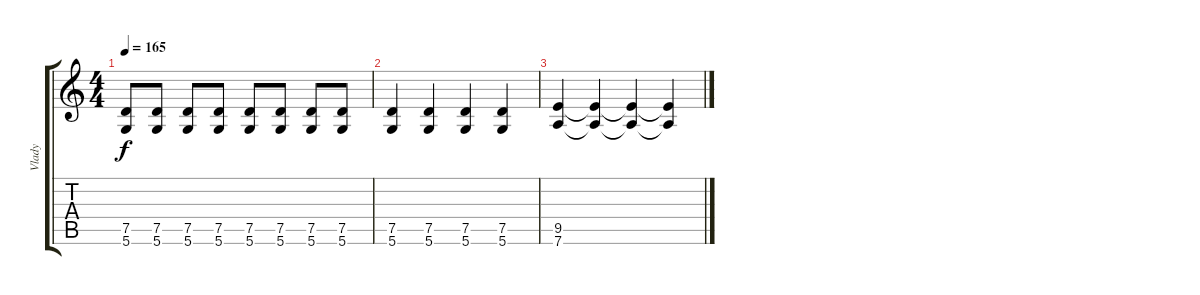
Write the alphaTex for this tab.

\track ("Vlady" "Vlady") {instrument distortionguitar}
\staff {score tabs}
\tuning (D4 A3 F3 C3 G2 D2) {hide}
\ts (4 4)
\tempo 165
\clef g2
\ks c
(7.5 5.6).8{dy f} (7.5 5.6).8 (7.5 5.6).8 (7.5 5.6).8 (7.5 5.6).8 (7.5 5.6).8 (7.5 5.6).8 (7.5 5.6).8 |
(7.5 5.6).4 (7.5 5.6).4 (7.5 5.6).4 (7.5 5.6).4 |
(9.5 7.6).4 (9.5{t} 7.6{t}).4 (9.5{t} 7.6{t}).4 (9.5{t} 7.6{t}).4
